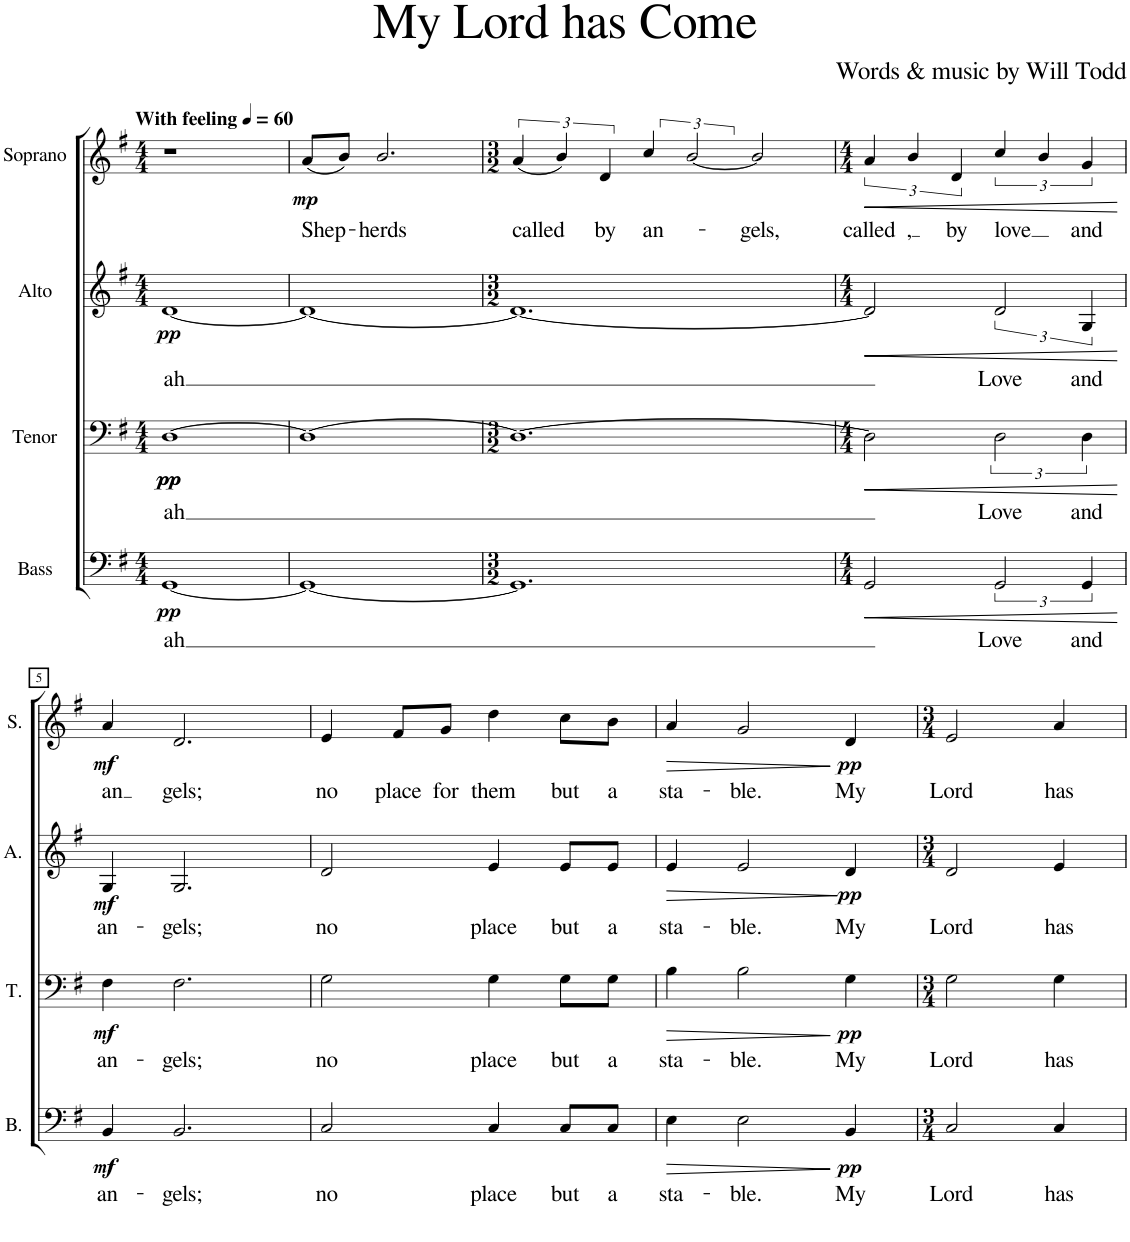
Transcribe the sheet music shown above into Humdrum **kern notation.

**kern	**text	**dynam	**kern	**text	**dynam	**kern	**text	**dynam	**kern	**text	**dynam
*part4	*part4	*part4	*part3	*part3	*part3	*part2	*part2	*part2	*part1	*part1	*part1
*staff4	*staff4	*staff4	*staff3	*staff3	*staff3	*staff2	*staff2	*staff2	*staff1	*staff1	*staff1
*I"Bass	*	*	*I"Tenor	*	*	*I"Alto	*	*	*I"Soprano	*	*
*I'B.	*	*	*I'T.	*	*	*I'A.	*	*	*I'S.	*	*
*clefF4	*	*	*clefF4	*	*	*clefG2	*	*	*clefG2	*	*
*k[f#]	*	*	*k[f#]	*	*	*k[f#]	*	*	*k[f#]	*	*
*M4/4	*	*	*M4/4	*	*	*M4/4	*	*	*M4/4	*	*
*MM60	*	*	*MM60	*	*	*MM60	*	*	*MM60	*	*
=1	=1	=1	=1	=1	=1	=1	=1	=1	=1	=1	=1
!	!	!	!	!	!	!	!	!	!LO:TX:a:B:t=With feeling	!	!
!	!LO:LY:b	!LO:DY:b	!	!LO:LY:b	!LO:DY:b	!	!LO:LY:b	!	!	!	!
!	!	!	!	!	!LO:DY:n=1:b	!	!	!LO:DY:b	!	!	!
[1GG	ah	pp	[1D	ah	pp pp	[1d	ah	pp	1r	.	.
=2	=2	=2	=2	=2	=2	=2	=2	=2	=2	=2	=2
!	!	!	!	!	!	!	!	!	!	!LO:LY:b	!LO:DY:b
1GG_	.	.	1D_	.	.	1d_	.	.	(8a/L	Shep-	mp
.	.	.	.	.	.	.	.	.	8b/J)	.	.
!	!	!	!	!	!	!	!	!	!	!LO:LY:b	!
.	.	.	.	.	.	.	.	.	2.b/	-herds	.
=3	=3	=3	=3	=3	=3	=3	=3	=3	=3	=3	=3
*M3/2	*	*	*M3/2	*	*	*M3/2	*	*	*M3/2	*	*
!	!	!	!	!	!	!	!	!	!	!LO:LY:b	!
1.GG]	.	.	1.D_	.	.	1.d_	.	.	(6a/	called	.
.	.	.	.	.	.	.	.	.	6b/)	.	.
!	!	!	!	!	!	!	!	!	!	!LO:LY:b	!
.	.	.	.	.	.	.	.	.	6d/	by	.
!	!	!	!	!	!	!	!	!	!	!LO:LY:b	!
.	.	.	.	.	.	.	.	.	6cc/	an-	.
.	.	.	.	.	.	.	.	.	[3b/	.	.
!	!	!	!	!	!	!	!	!	!	!LO:LY:b	!
.	.	.	.	.	.	.	.	.	2b/]	-gels,	.
=4	=4	=4	=4	=4	=4	=4	=4	=4	=4	=4	=4
*M4/4	*	*	*M4/4	*	*	*M4/4	*	*	*M4/4	*	*
!	!	!LO:HP:b	!	!	!LO:HP:b	!	!	!LO:HP:b	!	!LO:LY:b	!LO:HP:b
2GG/	.	<	2D\]	.	<	2d/]	.	<	6a/	called	<
!	!	!	!	!	!	!	!	!	!	!LO:LY:b	!
.	.	.	.	.	.	.	.	.	6b/	,	.
!	!	!	!	!	!	!	!	!	!	!LO:LY:b	!
.	.	.	.	.	.	.	.	.	6d/	by	.
!	!LO:LY:b	!	!	!LO:LY:b	!	!	!LO:LY:b	!	!	!LO:LY:b	!
3GG/	Love	.	3D\	Love	.	3d/	Love	.	6cc/	-love	.
.	.	.	.	.	.	.	.	.	6b/	.	.
!	!LO:LY:b	!	!	!LO:LY:b	!	!	!LO:LY:b	!	!	!LO:LY:b	!
6GG/	and	.	6D\	and	.	6G/	and	.	6g/	and	.
.	.	[	.	.	[	.	.	[	.	.	[
!!LO:LB:g=z
=5	=5	=5	=5	=5	=5	=5	=5	=5	=5	=5	=5
!	!LO:LY:b	!LO:DY:b	!	!LO:LY:b	!LO:DY:b	!	!LO:LY:b	!LO:DY:b	!	!LO:LY:b	!LO:DY:b
4BB/	an-	mf	4F#\	an-	mf	4G/	an-	mf	4a/	an	mf
!	!LO:LY:b	!	!	!LO:LY:b	!	!	!LO:LY:b	!	!	!LO:LY:b	!
2.BB/	-gels;	.	2.F#\	-gels;	.	2.G/	-gels;	.	2.d/	gels;	.
=6	=6	=6	=6	=6	=6	=6	=6	=6	=6	=6	=6
!	!LO:LY:b	!	!	!LO:LY:b	!	!	!LO:LY:b	!	!	!LO:LY:b	!
2C/	no	.	2G\	no	.	2d/	no	.	4e/	no	.
!	!	!	!	!	!	!	!	!	!	!LO:LY:b	!
.	.	.	.	.	.	.	.	.	8f#/L	place	.
!	!	!	!	!	!	!	!	!	!	!LO:LY:b	!
.	.	.	.	.	.	.	.	.	8g/J	for	.
!	!LO:LY:b	!	!	!LO:LY:b	!	!	!LO:LY:b	!	!	!LO:LY:b	!
4C/	place	.	4G\	place	.	4e/	place	.	4dd\	them	.
!	!LO:LY:b	!	!	!LO:LY:b	!	!	!LO:LY:b	!	!	!LO:LY:b	!
8C/L	but	.	8G\L	but	.	8e/L	but	.	8cc\L	but	.
!	!LO:LY:b	!	!	!LO:LY:b	!	!	!LO:LY:b	!	!	!LO:LY:b	!
8C/J	a	.	8G\J	a	.	8e/J	a	.	8b\J	a	.
=7	=7	=7	=7	=7	=7	=7	=7	=7	=7	=7	=7
!	!LO:LY:b	!LO:HP:b	!	!LO:LY:b	!LO:HP:b	!	!LO:LY:b	!LO:HP:b	!	!LO:LY:b	!LO:HP:b
4E\	sta-	>	4B\	sta-	>	4e/	sta-	>	4a/	sta-	>
!	!LO:LY:b	!	!	!LO:LY:b	!	!	!LO:LY:b	!	!	!LO:LY:b	!
2E\	-ble.	.	2B\	-ble.	.	2e/	-ble.	.	2g/	-ble.	.
!	!LO:LY:b	!LO:DY:n=1:b	!	!LO:LY:b	!LO:DY:n=1:b	!	!LO:LY:b	!LO:DY:n=1:b	!	!LO:LY:b	!LO:DY:n=1:b
4BB/	My	] pp	4G\	My	] pp	4d/	My	] pp	4d/	My	] pp
=8	=8	=8	=8	=8	=8	=8	=8	=8	=8	=8	=8
*M3/4	*	*	*M3/4	*	*	*M3/4	*	*	*M3/4	*	*
!	!LO:LY:b	!	!	!LO:LY:b	!	!	!LO:LY:b	!	!	!LO:LY:b	!
2C/	Lord	.	2G\	Lord	.	2d/	Lord	.	2e/	Lord	.
!	!LO:LY:b	!	!	!LO:LY:b	!	!	!LO:LY:b	!	!	!LO:LY:b	!
4C/	has	.	4G\	has	.	4e/	has	.	4a/	has	.
=	=	=	=	=	=	=	=	=	=	=	=
*-	*-	*-	*-	*-	*-	*-	*-	*-	*-	*-	*-
